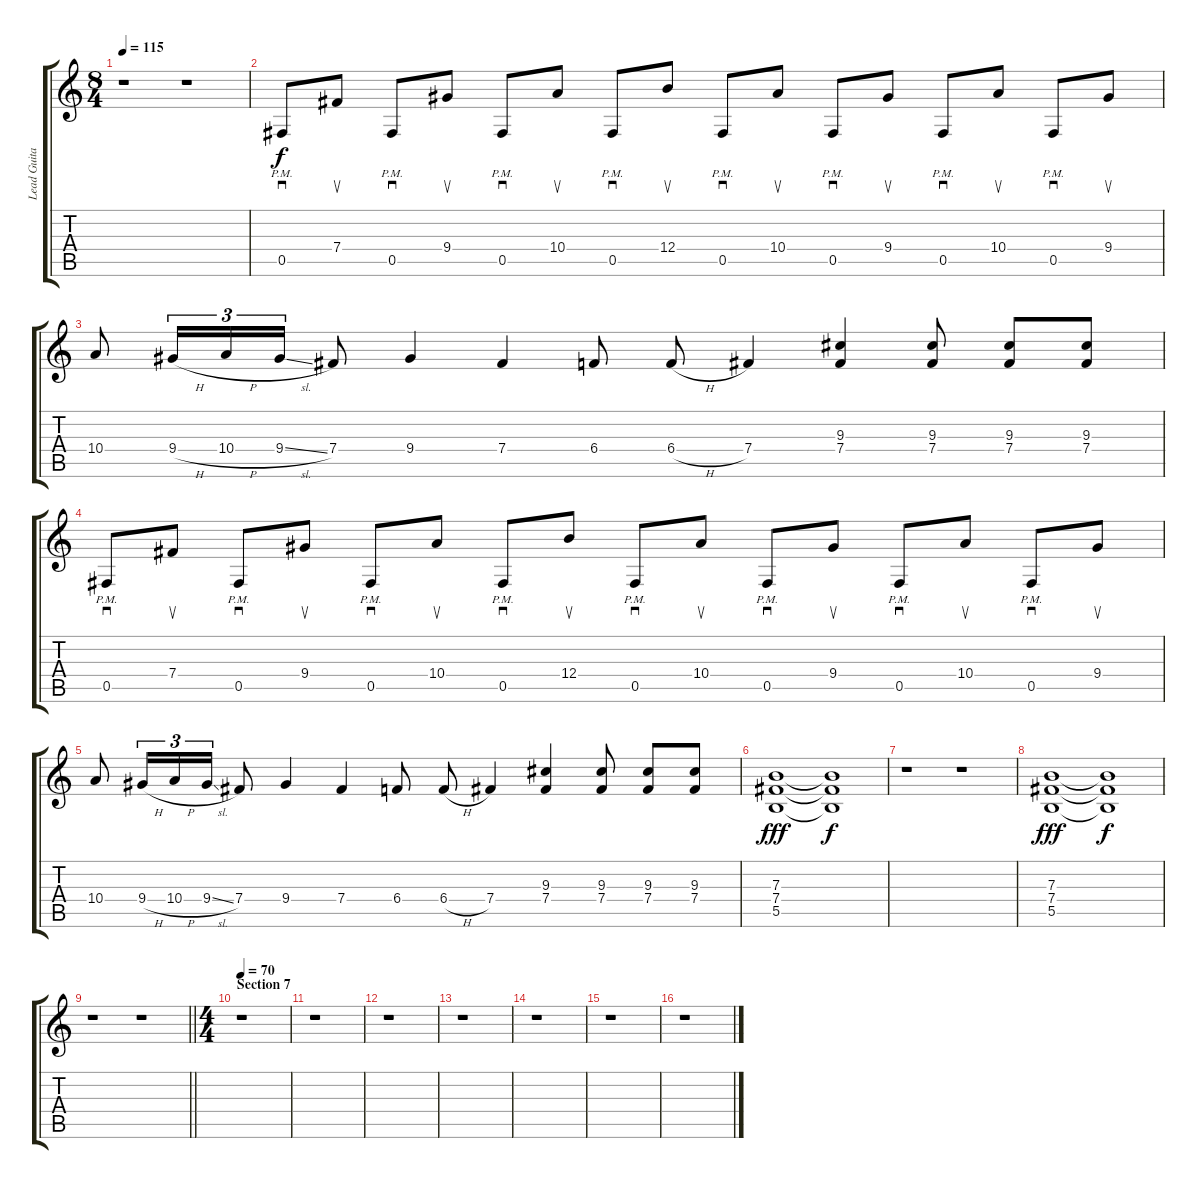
\track ("Lead Guitar 1 (Distortion)" "Lead Guita") {instrument overdrivenguitar}
\staff {score tabs}
\tuning (Db4 Ab3 E3 B2 Gb2 Db2) {hide}
\ts (8 4)
\tempo 115
\clef g2
\ks c
r.1{dy f volume 12} r.1 |
0.5{pm}.8{sd} 7.4.8{su} 0.5{pm}.8{sd} 9.4.8{su} 0.5{pm}.8{sd} 10.4.8{su} 0.5{pm}.8{sd} 12.4.8{su} 0.5{pm}.8{sd} 10.4.8{su} 0.5{pm}.8{sd} 9.4.8{su} 0.5{pm}.8{sd} 10.4.8{su} 0.5{pm}.8{sd} 9.4.8{su} |
10.4.8 9.4{h}.16{tu (3 2)} 10.4{h}.16{tu (3 2)} 9.4{sl}.16{tu (3 2)} 7.4.8 9.4.4 7.4.4 6.4.8 6.4{h}.8 7.4.4 (9.3 7.4).4 (9.3 7.4).8 (9.3 7.4).8 (9.3 7.4).8 |
0.5{pm}.8{sd} 7.4.8{su} 0.5{pm}.8{sd} 9.4.8{su} 0.5{pm}.8{sd} 10.4.8{su} 0.5{pm}.8{sd} 12.4.8{su} 0.5{pm}.8{sd} 10.4.8{su} 0.5{pm}.8{sd} 9.4.8{su} 0.5{pm}.8{sd} 10.4.8{su} 0.5{pm}.8{sd} 9.4.8{su} |
10.4.8 9.4{h}.16{tu (3 2)} 10.4{h}.16{tu (3 2)} 9.4{sl}.16{tu (3 2)} 7.4.8 9.4.4 7.4.4 6.4.8 6.4{h}.8 7.4.4 (9.3 7.4).4 (9.3 7.4).8 (9.3 7.4).8 (9.3 7.4).8 |
(7.3 7.4 5.5).1{dy fff volume 0} (7.3{t} 7.4{t} 5.5{t}).1{dy f} |
r.1{volume 12} r.1 |
(7.3 7.4 5.5).1{dy fff volume 0} (7.3{t} 7.4{t} 5.5{t}).1{dy f} |
\barLineRight lightlight
r.1{volume 16} r.1 |
\ts (4 4)
\section ("" "Section 7")
\tempo 70
r.1 |
r.1 |
r.1 |
r.1 |
r.1 |
r.1 |
r.1
